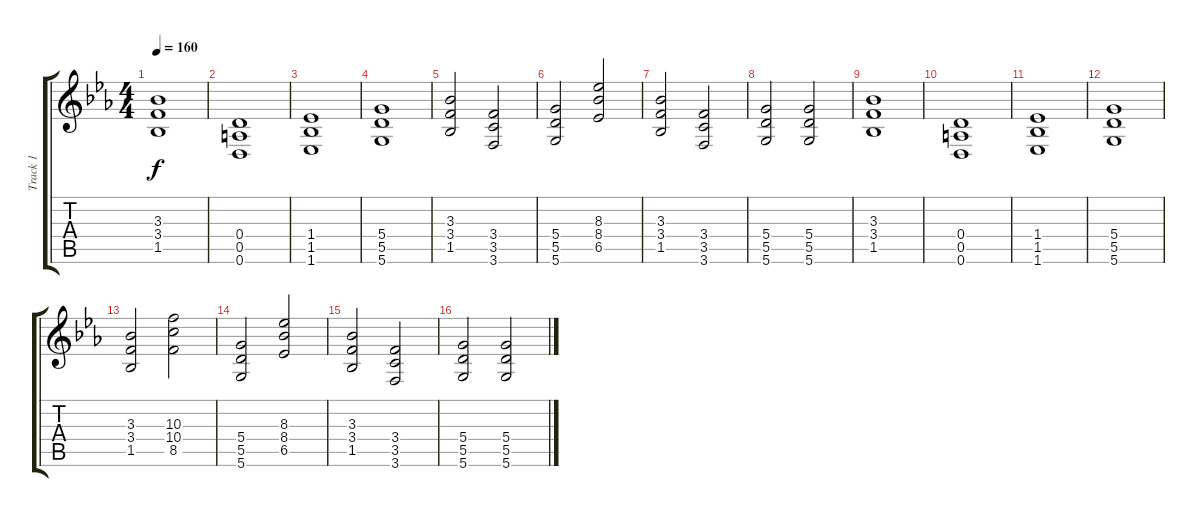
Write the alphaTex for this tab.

\track ("Track 1" "Track 1") {instrument overdrivenguitar}
\staff {score tabs}
\tuning (E4 B3 G3 D3 A2 D2) {hide}
\ts (4 4)
\tempo 160
\clef g2
\ks eb
(3.3 3.4 1.5).1{dy f} |
(0.4 0.5 0.6).1 |
(1.4 1.5 1.6).1 |
(5.4 5.5 5.6).1 |
(3.3 3.4 1.5).2 (3.4 3.5 3.6).2 |
(5.4 5.5 5.6).2 (8.3 8.4 6.5).2 |
(3.3 3.4 1.5).2 (3.4 3.5 3.6).2 |
(5.4 5.5 5.6).2 (5.4 5.5 5.6).2 |
(3.3 3.4 1.5).1 |
(0.4 0.5 0.6).1 |
(1.4 1.5 1.6).1 |
(5.4 5.5 5.6).1 |
(3.3 3.4 1.5).2 (10.3 10.4 8.5).2 |
(5.4 5.5 5.6).2 (8.3 8.4 6.5).2 |
(3.3 3.4 1.5).2 (3.4 3.5 3.6).2 |
(5.4 5.5 5.6).2 (5.4 5.5 5.6).2
